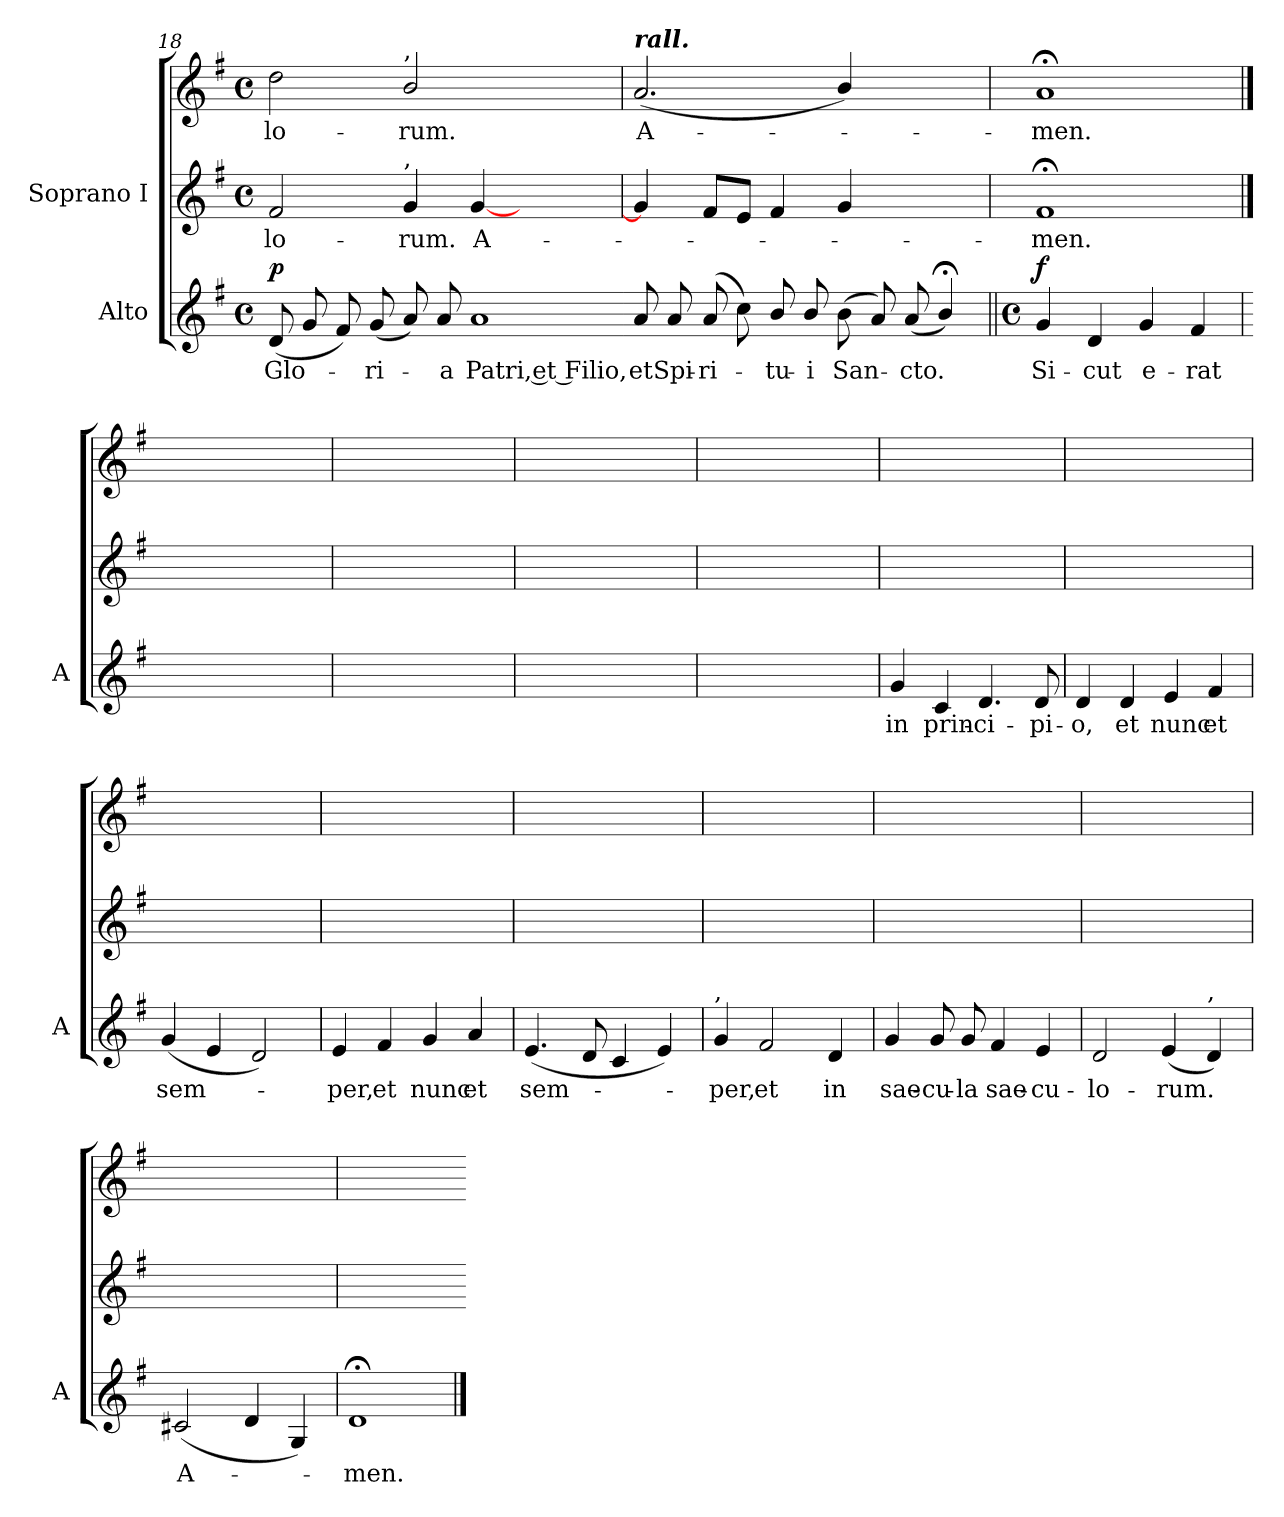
**kern	**text	**dynam	**kern	**text	**kern	**text
*part2	*part2	*part2	*part1	*part1	*part1	*part1
*staff3	*staff3	*staff3	*staff2	*staff2	*staff1	*staff1
*I"Alto	*	*	*I"Soprano I	*	*	*
*I'A	*	*	*	*	*	*
*clefG2	*	*	*clefG2	*	*clefG2	*
*k[f#]	*	*	*k[f#]	*	*k[f#]	*
*G:	*	*	*G:	*	*G:	*
*M4/4	*	*	*M4/4	*	*M4/4	*
*met(c)	*	*	*met(c)	*	*met(c)	*
=18	=18	=18	=18	=18	=18	=18
!	!LO:LY:b	!LO:DY:b	!	!LO:LY:b	!	!LO:LY:b
(<8d	Glo-	p	2f#	lo-	2dd	-lo-
8g	.	.	.	.	.	.
8f#)	.	.	.	.	.	.
!	!LO:LY:b	!	!	!	!	!
(<8g	ri-	.	.	.	.	.
!	!	!	!	!	!LO:TX:a:t=,	!
!	!	!	!LO:TX:a:t=,	!	!	!
!	!	!	!	!LO:LY:b	!	!LO:LY:b
8a)	.	.	4g	-rum.	2b/	-rum.
!	!LO:LY:b	!	!	!	!	!
8a	a	.	.	.	.	.
!	!LO:LY:b	!	!	!LO:LY:b	!	!
1a	Patri, et Filio,	.	[4g	A-	.	.
.	.	.	2.ryy	.	2.ryy	.
!!LO:LB:g=z
=19-	=19	=19	=19	=19	=19	=19
!	!	!	!	!	!LO:TX:a:Bi:t=rall.	!
!	!LO:LY:b	!	!	!	!	!LO:LY:b
8a	et	.	4g]	.	(<2.a	A-
!	!LO:LY:b	!	!	!	!	!
8a	Spi-	.	.	.	.	.
!	!LO:LY:b	!	!	!	!	!
(>8a	-ri-	.	8f#L	.	.	.
8cc)	.	.	8eJ	.	.	.
!	!LO:LY:b	!	!	!	!	!
8b/	tu-	.	4f#	.	.	.
!	!LO:LY:b	!	!	!	!	!
8b/	-i	.	.	.	.	.
!	!LO:LY:b	!	!	!	!	!
(<8b	San-	.	4g	.	4b/)	.
8a)	.	.	.	.	.	.
!	!LO:LY:b	!	!	!	!	!
(<8a	cto.	.	4.ryy	.	4.ryy	.
4b;</)	.	.	.	.	.	.
=20||	=20	=20	=20	=20	=20	=20
*M4/4	*	*	*	*	*	*
*met(c)	*	*	*	*	*	*
!	!LO:LY:b	!LO:DY:b	!	!LO:LY:b	!	!LO:LY:b
4g	Si-	f	1f#;<	men.	1a;<	men.
!	!LO:LY:b	!	!	!	!	!
4d	-cut	.	.	.	.	.
!	!LO:LY:b	!	!	!	!	!
4g	e-	.	.	.	.	.
!	!LO:LY:b	!	!	!	!	!
4f#	-rat	.	.	.	.	.
=	==	==	==	==	==	==
4ryy	.	.	1ryy	.	1ryy	.
4ryy	.	.	.	.	.	.
4ryy	.	.	.	.	.	.
4ryy	.	.	.	.	.	.
=	=	=	=	=	=	=
4ryy	.	.	1ryy	.	1ryy	.
4ryy	.	.	.	.	.	.
4ryy	.	.	.	.	.	.
4ryy	.	.	.	.	.	.
=	=	=	=	=	=	=
4ryy	.	.	1ryy	.	1ryy	.
4ryy	.	.	.	.	.	.
4ryy	.	.	.	.	.	.
4ryy	.	.	.	.	.	.
=	=	=	=	=	=	=
4ryy	.	.	1ryy	.	1ryy	.
4ryy	.	.	.	.	.	.
4ryy	.	.	.	.	.	.
4ryy	.	.	.	.	.	.
=	=	=	=	=	=	=
!	!LO:LY:b	!	!	!	!	!
4g	in	.	1ryy	.	1ryy	.
!	!LO:LY:b	!	!	!	!	!
4c	prin-	.	.	.	.	.
!	!LO:LY:b	!	!	!	!	!
4.d	-ci-	.	.	.	.	.
!	!LO:LY:b	!	!	!	!	!
8d	-pi-	.	.	.	.	.
=	=	=	=	=	=	=
!	!LO:LY:b	!	!	!	!	!
4d	-o,	.	1ryy	.	1ryy	.
!	!LO:LY:b	!	!	!	!	!
4d	et	.	.	.	.	.
!	!LO:LY:b	!	!	!	!	!
4e	nunc	.	.	.	.	.
!	!LO:LY:b	!	!	!	!	!
4f#	et	.	.	.	.	.
=	=	=	=	=	=	=
!	!LO:LY:b	!	!	!	!	!
(<4g	sem-	.	1ryy	.	1ryy	.
4e	.	.	.	.	.	.
2d)	.	.	.	.	.	.
=	=	=	=	=	=	=
!	!LO:LY:b	!	!	!	!	!
4e	per,	.	1ryy	.	1ryy	.
!	!LO:LY:b	!	!	!	!	!
4f#	et	.	.	.	.	.
!	!LO:LY:b	!	!	!	!	!
4g	nunc	.	.	.	.	.
!	!LO:LY:b	!	!	!	!	!
4a	et	.	.	.	.	.
!!LO:LB:g=z
=	=	=	=	=	=	=
!	!LO:LY:b	!	!	!	!	!
(<4.e	sem-	.	1ryy	.	1ryy	.
8d	.	.	.	.	.	.
4c	.	.	.	.	.	.
4e)	.	.	.	.	.	.
=	=	=	=	=	=	=
!LO:TX:a:t=,	!	!	!	!	!	!
!	!LO:LY:b	!	!	!	!	!
4g	per,	.	1ryy	.	1ryy	.
!	!LO:LY:b	!	!	!	!	!
2f#	et	.	.	.	.	.
!	!LO:LY:b	!	!	!	!	!
4d	in	.	.	.	.	.
=	=	=	=	=	=	=
!	!LO:LY:b	!	!	!	!	!
4g	sae-	.	1ryy	.	1ryy	.
!	!LO:LY:b	!	!	!	!	!
8g	-cu-	.	.	.	.	.
!	!LO:LY:b	!	!	!	!	!
8g	-la	.	.	.	.	.
!	!LO:LY:b	!	!	!	!	!
4f#	sae-	.	.	.	.	.
!	!LO:LY:b	!	!	!	!	!
4e	-cu-	.	.	.	.	.
=	=	=	=	=	=	=
!	!LO:LY:b	!	!	!	!	!
2d	-lo-	.	1ryy	.	1ryy	.
!	!LO:LY:b	!	!	!	!	!
(<4e	-rum.	.	.	.	.	.
!LO:TX:a:t=,	!	!	!	!	!	!
4d)	.	.	.	.	.	.
=	=	=	=	=	=	=
!	!LO:LY:b	!	!	!	!	!
(<2c#X	A-	.	1ryy	.	1ryy	.
4d	.	.	.	.	.	.
4G)	.	.	.	.	.	.
=	=	=	=	=	=	=
!	!LO:LY:b	!	!	!	!	!
1d;<	men.	.	1ryy	.	1ryy	.
==	=	=	=	=	=	=
*-	*-	*-	*-	*-	*-	*-
